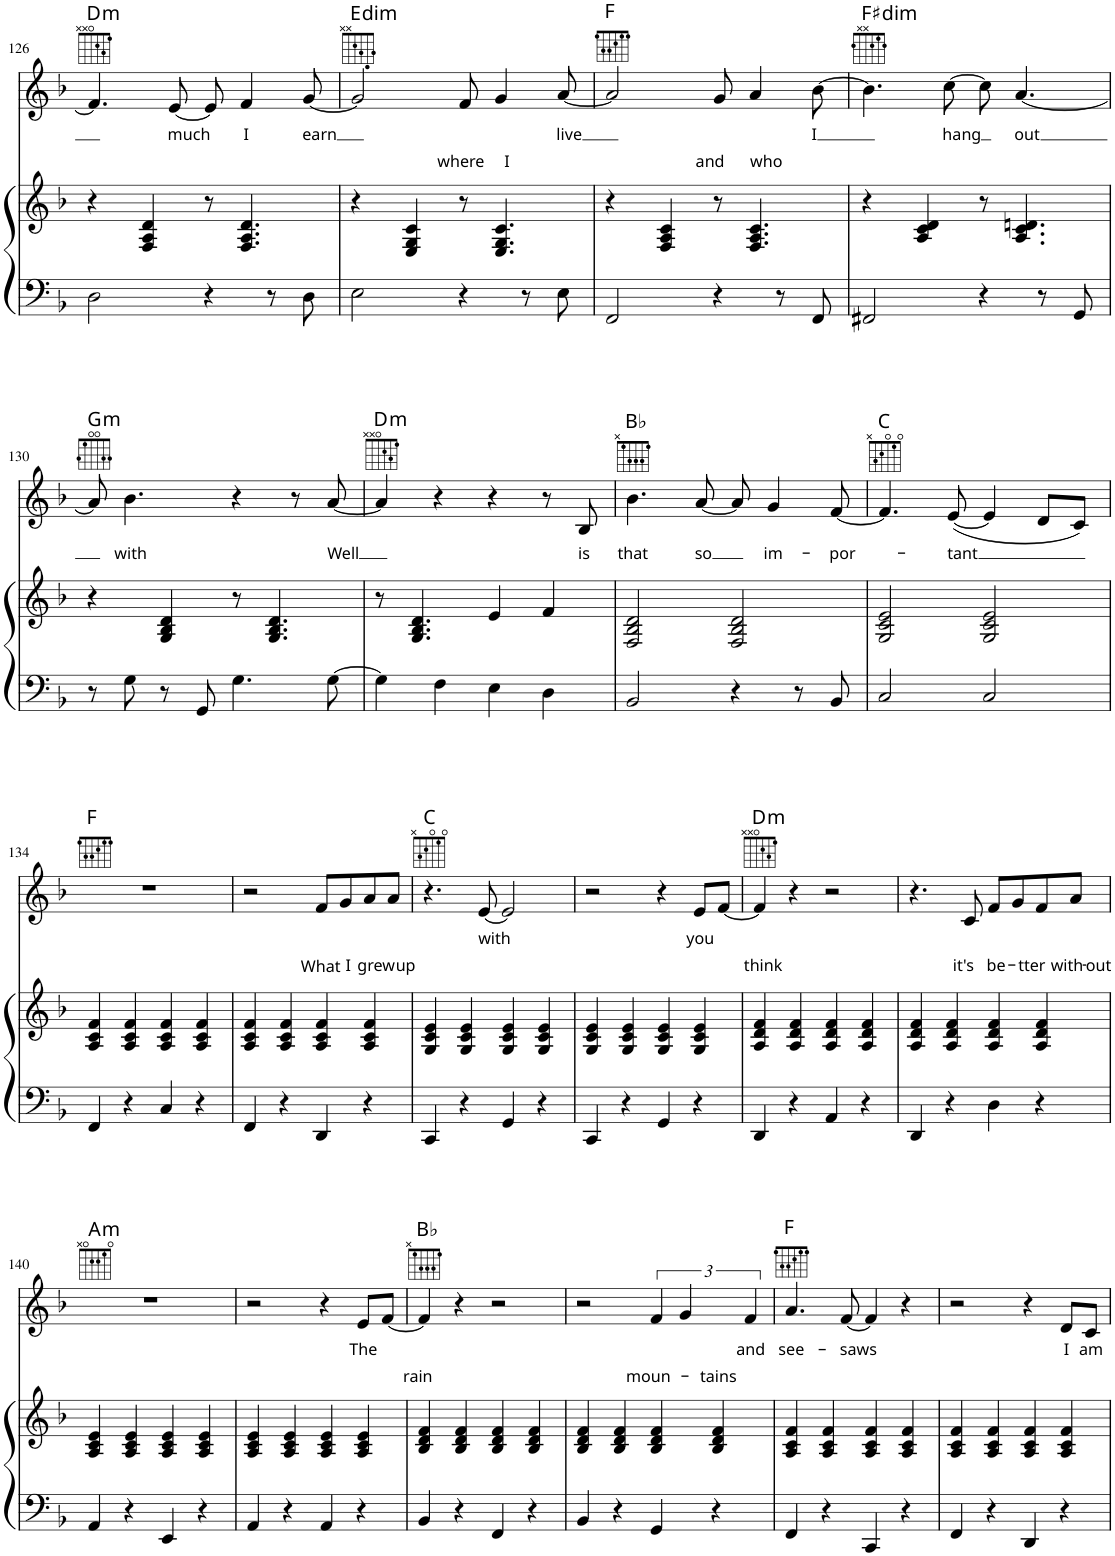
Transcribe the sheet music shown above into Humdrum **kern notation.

**kern	**kern	**kern	**text	**harte
*part2	*part2	*part1	*part1	*part1
*staff3	*staff2	*staff1	*staff1	*
*I"Piano	*	*I"Treble	*	*
*I'Pno	*	*	*	*
!!LO:PB:g=z
*clefF4	*clefG2	*clefG2	*	*
*k[b-]	*k[b-]	*k[b-]	*	*
*M4/4	*M4/4	*M4/4	*	*
=126	=126	=126	=126	=126
!	!	!	!	!LO:H:kt=m
2D\	4r	4.f/]	.	D:min
.	4F/ 4A/ 4d/	.	.	.
!	!	!	!LO:LY:b	!
.	.	[<8e/	much	.
4r	8r	8e/]	.	.
!	!	!	!LO:LY:b	!
.	4.F/ 4.A/ 4.d/	4f/	I	.
8r	.	.	.	.
!	!	!	!LO:LY:b	!
8D\	.	[<8g/	earn	.
=127	=127	=127	=127	=127
!	!	!	!	!LO:H:kt=dim
2E\	4r	2g/]	.	E:dim
.	4E/ 4G/ 4c/	.	.	.
!	!	!	!LO:LY:b	!
4r	8r	8f/	where	.
!	!	!	!LO:LY:b	!
.	4.E/ 4.G/ 4.c/	4g/	I	.
8r	.	.	.	.
!	!	!	!LO:LY:b	!
8E\	.	[<8a/	live	.
=128	=128	=128	=128	=128
2FF/	4r	2a/]	.	F:maj
.	4F/ 4A/ 4c/	.	.	.
!	!	!	!LO:LY:b	!
4r	8r	8g/	and	.
!	!	!	!LO:LY:b	!
.	4.F/ 4.A/ 4.c/	4a/	who	.
8r	.	.	.	.
!	!	!	!LO:LY:b	!
8FF/	.	[>8b-\	I	.
=129	=129	=129	=129	=129
!	!	!	!	!LO:H:kt=dim
2FF#X/	4r	4.b-\]	.	F#:dim
.	4A/ 4c/ 4d/	.	.	.
!	!	!	!LO:LY:b	!
.	.	[>8cc\	hang	.
4r	8r	8cc\]	.	.
!	!	!	!LO:LY:b	!
.	4.A/ 4.c/ 4.dn/	[<4.a/	out	.
8r	.	.	.	.
8GG/	.	.	.	.
!!LO:LB:g=z
=130	=130	=130	=130	=130
!	!	!	!	!LO:H:kt=m
8r	4r	8a/]	.	G:min
!	!	!	!LO:LY:b	!
8G\	.	4.b-\	with	.
8r	4G/ 4B-/ 4d/	.	.	.
8GG/	.	.	.	.
4.G\	8r	4r	.	.
.	4.G/ 4.B-/ 4.d/	.	.	.
.	.	8r	.	.
!	!	!	!LO:LY:b	!
[>8G\	.	[<8a/	Well	.
=131	=131	=131	=131	=131
!	!	!	!	!LO:H:kt=m
4G\]	8r	4a/]	.	D:min
.	4.G/ 4.B-/ 4.d/	.	.	.
4F\	.	4r	.	.
4E\	4e/	4r	.	.
4D\	4f/	8r	.	.
!	!	!	!LO:LY:b	!
.	.	8B-/	is	.
=132	=132	=132	=132	=132
!	!	!	!LO:LY:b	!
2BB-/	2F/ 2B-/ 2d/	4.b-\	that	Bb:maj
!	!	!	!LO:LY:b	!
.	.	[<8a/	so	.
4r	2F/ 2B-/ 2d/	8a/]	.	.
!	!	!	!LO:LY:b	!
.	.	4g/	im-	.
8r	.	.	.	.
!	!	!	!LO:LY:b	!
8BB-/	.	[<8f/	-por-	.
=133	=133	=133	=133	=133
2C/	2G/ 2c/ 2e/	4.f/]	.	C:maj
!	!	!	!LO:LY:b	!
.	.	([<8e/	-tant	.
2C/	2G/ 2c/ 2e/	4e/]	.	.
.	.	8d/L	.	.
.	.	8c/J)	.	.
!!LO:LB:g=z
=134	=134	=134	=134	=134
4FF/	4A/ 4c/ 4f/	1r	.	F:maj
4r	4A/ 4c/ 4f/	.	.	.
4C/	4A/ 4c/ 4f/	.	.	.
4r	4A/ 4c/ 4f/	.	.	.
=135	=135	=135	=135	=135
4FF/	4A/ 4c/ 4f/	2r	.	.
4r	4A/ 4c/ 4f/	.	.	.
!	!	!	!LO:LY:b	!
4DD/	4A/ 4c/ 4f/	8f/L	What	.
!	!	!	!LO:LY:b	!
.	.	8g/	I	.
!	!	!	!LO:LY:b	!
4r	4A/ 4c/ 4f/	8a/	grew	.
!	!	!	!LO:LY:b	!
.	.	8a/J	up	.
=136	=136	=136	=136	=136
4CC/	4G/ 4c/ 4e/	4.r	.	C:maj
4r	4G/ 4c/ 4e/	.	.	.
!	!	!	!LO:LY:b	!
.	.	[<8e/	with	.
4GG/	4G/ 4c/ 4e/	2e/]	.	.
4r	4G/ 4c/ 4e/	.	.	.
=137	=137	=137	=137	=137
4CC/	4G/ 4c/ 4e/	2r	.	.
4r	4G/ 4c/ 4e/	.	.	.
4GG/	4G/ 4c/ 4e/	4r	.	.
!	!	!	!LO:LY:b	!
4r	4G/ 4c/ 4e/	8e/L	you	.
!	!	!	!LO:LY:b	!
.	.	[<8f/J	think	.
=138	=138	=138	=138	=138
!	!	!	!	!LO:H:kt=m
4DD/	4A/ 4d/ 4f/	4f/]	.	D:min
4r	4A/ 4d/ 4f/	4r	.	.
4AA/	4A/ 4d/ 4f/	2r	.	.
4r	4A/ 4d/ 4f/	.	.	.
=139	=139	=139	=139	=139
4DD/	4A/ 4d/ 4f/	4.r	.	.
4r	4A/ 4d/ 4f/	.	.	.
!	!	!	!LO:LY:b	!
.	.	8c/	it's	.
!	!	!	!LO:LY:b	!
4D\	4A/ 4d/ 4f/	8f/L	be-	.
!	!	!	!LO:LY:b	!
.	.	8g/	-tter	.
!	!	!	!LO:LY:b	!
4r	4A/ 4d/ 4f/	8f/	with-	.
!	!	!	!LO:LY:b	!
.	.	8a/J	-out	.
!!LO:LB:g=z
=140	=140	=140	=140	=140
!	!	!	!	!LO:H:kt=m
4AA/	4A/ 4c/ 4e/	1r	.	A:min
4r	4A/ 4c/ 4e/	.	.	.
4EE/	4A/ 4c/ 4e/	.	.	.
4r	4A/ 4c/ 4e/	.	.	.
=141	=141	=141	=141	=141
4AA/	4A/ 4c/ 4e/	2r	.	.
4r	4A/ 4c/ 4e/	.	.	.
4AA/	4A/ 4c/ 4e/	4r	.	.
!	!	!	!LO:LY:b	!
4r	4A/ 4c/ 4e/	8e/L	The	.
!	!	!	!LO:LY:b	!
.	.	[<8f/J	rain	.
=142	=142	=142	=142	=142
4BB-/	4B-/ 4d/ 4f/	4f/]	.	Bb:maj
4r	4B-/ 4d/ 4f/	4r	.	.
4FF/	4B-/ 4d/ 4f/	2r	.	.
4r	4B-/ 4d/ 4f/	.	.	.
=143	=143	=143	=143	=143
4BB-/	4B-/ 4d/ 4f/	2r	.	.
4r	4B-/ 4d/ 4f/	.	.	.
!	!	!	!LO:LY:b	!
4GG/	4B-/ 4d/ 4f/	6f/	moun-	.
!	!	!	!LO:LY:b	!
.	.	6g/	-tains	.
4r	4B-/ 4d/ 4f/	.	.	.
!	!	!	!LO:LY:b	!
.	.	6f/	and	.
=144	=144	=144	=144	=144
!	!	!	!LO:LY:b	!
4FF/	4A/ 4c/ 4f/	4.a/	see-	F:maj
4r	4A/ 4c/ 4f/	.	.	.
!	!	!	!LO:LY:b	!
.	.	[<8f/	-saws	.
4CC/	4A/ 4c/ 4f/	4f/]	.	.
4r	4A/ 4c/ 4f/	4r	.	.
=145	=145	=145	=145	=145
4FF/	4A/ 4c/ 4f/	2r	.	.
4r	4A/ 4c/ 4f/	.	.	.
4DD/	4A/ 4c/ 4f/	4r	.	.
!	!	!	!LO:LY:b	!
4r	4A/ 4c/ 4f/	8d/L	I	.
!	!	!	!LO:LY:b	!
.	.	8c/J	am	.
=	=	=	=	=
*-	*-	*-	*-	*-
